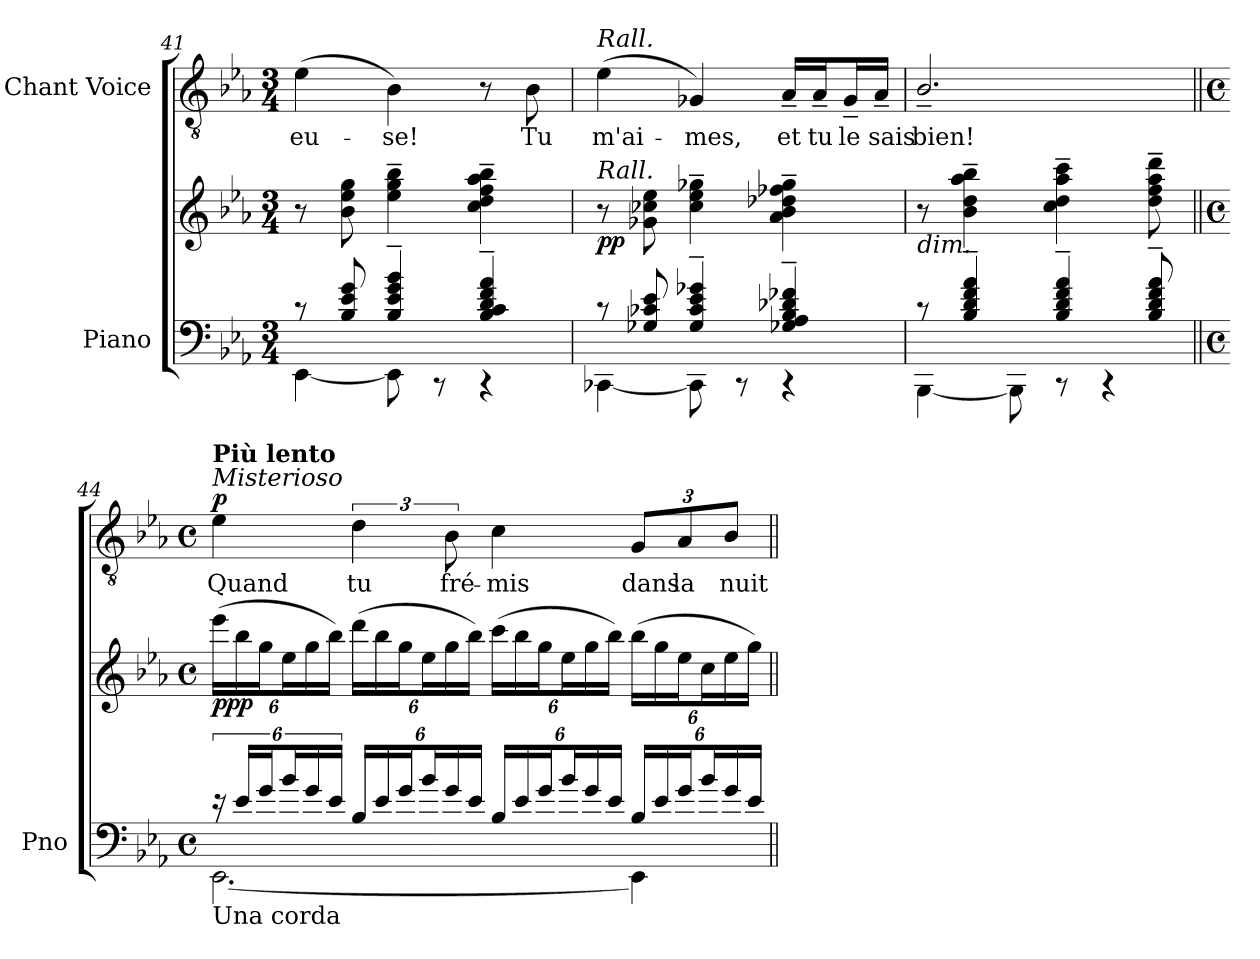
**kern	**kern	**dynam	**kern	**text	**dynam
*part2	*part2	*part2	*part1	*part1	*part1
*staff3	*staff2	*staff2/3	*staff1	*staff1	*staff1
*I"Piano	*	*	*I"Chant Voice	*	*
*I'Pno	*	*	*	*	*
*clefF4	*clefG2	*	*clefGv2	*	*
*k[b-e-a-]	*k[b-e-a-]	*	*k[b-e-a-]	*	*
*M3/4	*M3/4	*	*M3/4	*	*
=41	=41	=41	=41	=41	=41
*^	*	*	*	*	*
8r	[4EE-\	8r	.	(4e-\	-eu-	.
8B-/ 8e-/ 8g/	.	8b-\ 8ee-\ 8gg\	.	.	.	.
4B-/~ 4e-/~ 4g/~ 4b-/~	8EE-\]	4ee-\~ 4gg\~ 4bb-\~	.	4B-\)	-se!	.
.	8r	.	.	.	.	.
4B-/~ 4c/~ 4d/~ 4f/~ 4a-/~	4r	4cc\~ 4dd\~ 4ff\~ 4aa-\~ 4bb-\~	.	8r	.	.
.	.	.	.	8B-\	Tu	.
=42	=42	=42	=42	=42	=42	=42
!	!	!	!	!LO:TX:a:i:t=Rall.	!	!
!	!	!LO:TX:i:t=Rall.	!	!	!	!
!	!	!	!LO:DY:b	!	!	!
8r	[4CC-X\	8r	pp	(4e-\	m'ai-	.
8G-X/ 8c-X/ 8e-/	.	8g-X\ 8cc-X\ 8ee-\	.	.	.	.
4G-/~ 4c-/~ 4e-/~ 4g-X/~	8CC-\]	4cc-\~ 4ee-\~ 4gg-X\~	.	4G-X/)	-mes,	.
.	8r	.	.	.	.	.
4G-X/~ 4A-/~ 4B-/~ 4d-X/~ 4f-X/~	4r	4a-\~ 4b-\~ 4dd-X\~ 4ff-X\~ 4gg-\~	.	16A-~>/LL	et	.
.	.	.	.	16A-~>/J	tu	.
.	.	.	.	16G-~>/L	le	.
.	.	.	.	16A-~>/JJ	sais	.
=43	=43	=43	=43	=43	=43	=43
!	!	!LO:TX:b:i:t=dim.	!	!	!	!
8r	[4BBB-\	8r	.	2.B-~>/	bien!	.
4B-/~ 4d/~ 4f/~ 4a-/~	.	4b-\~ 4dd\~ 4aa-\~ 4bb-\~	.	.	.	.
.	8BBB-\]	.	.	.	.	.
4B-/~ 4d/~ 4f/~ 4a-/~	8r	4cc\~ 4dd\~ 4aa-\~ 4ccc\~	.	.	.	.
.	4r	.	.	.	.	.
8B-/~ 8d/~ 8f/~ 8a-/~	.	8dd\~ 8ff\~ 8aa-\~ 8ddd\~	.	.	.	.
=44||	=44||	=44||	=44||	=44||	=44||	=44||
*M4/4	*	*M4/4	*	*M4/4	*	*
*met(c)	*	*met(c)	*	*met(c)	*	*
!	!	!	!	!LO:TX:a:i:t=Misterioso	!	!
!	!	!	!	!LO:TX:a:B:t=Più lento	!	!
!LO:TX:b:t=Una corda	!	!	!	!	!	!
!	!	!	!LO:DY:b	!	!	!LO:DY:a
24r	[2.EE-\	(24eee-\LL	ppp	4e-\	Quand	p
24e-/LL	.	24bb-\	.	.	.	.
24g/J	.	24gg\J	.	.	.	.
24b-/L	.	24ee-\L	.	.	.	.
24g/	.	24gg\	.	.	.	.
24e-/JJ	.	24bb-\JJ)	.	.	.	.
*Xbrackettup	*	*	*	*	*	*
24B-/LL	.	(24ddd\LL	.	6d\	tu	.
24e-/	.	24bb-\	.	.	.	.
24g/J	.	24gg\J	.	.	.	.
24b-/L	.	24ee-\L	.	.	.	.
24g/	.	24gg\	.	12B-\	fré-	.
24e-/JJ	.	24bb-\JJ)	.	.	.	.
24B-/LL	.	(24ccc\LL	.	4c\	-mis	.
24e-/	.	24bb-\	.	.	.	.
24g/J	.	24gg\J	.	.	.	.
24b-/L	.	24ee-\L	.	.	.	.
24g/	.	24gg\	.	.	.	.
24e-/JJ	.	24bb-\JJ)	.	.	.	.
24B-/LL	4EE-\]	(24bb-\LL	.	12G/L	dans	.
24e-/	.	24gg\	.	.	.	.
24g/J	.	24ee-\J	.	12A-/	la	.
24b-/L	.	24cc\L	.	.	.	.
24g/	.	24ee-\	.	12B-/J	nuit	.
24e-/JJ	.	24gg\JJ)	.	.	.	.
*v	*v	*	*	*	*	*
=||	=||	=||	=||	=||	=||
*-	*-	*-	*-	*-	*-
